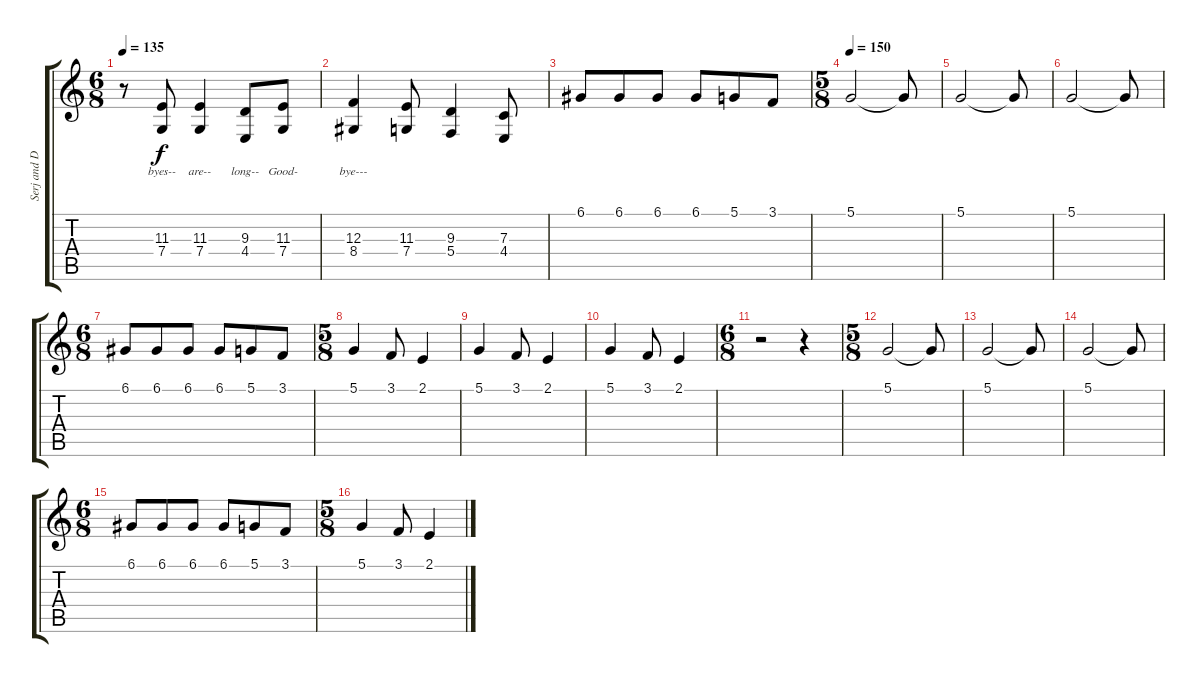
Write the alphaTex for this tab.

\track ("Serj and Daron" "Serj and D") {instrument synthvoice}
\staff {score tabs}
\tuning (D4 A3 F3 C3 G2 C2) {hide}
\ts (6 8)
\tempo 135
\clef g2
\ks c
r.8{dy f} (11.3 7.4).8{lyrics (0 "byes--") lyrics (1 "") lyrics (2 "") lyrics (3 "") lyrics (4 "")} (11.3 7.4).4{lyrics (0 "are--") lyrics (1 "") lyrics (2 "") lyrics (3 "") lyrics (4 "")} (9.3 4.4).8{lyrics (0 "long--") lyrics (1 "") lyrics (2 "") lyrics (3 "") lyrics (4 "")} (11.3 7.4).8{lyrics (0 "Good-") lyrics (1 "") lyrics (2 "") lyrics (3 "") lyrics (4 "")} |
(12.3 8.4).4{lyrics (0 "bye---") lyrics (1 "") lyrics (2 "") lyrics (3 "") lyrics (4 "")} (11.3 7.4).8 (9.3 5.4).4 (7.3 4.4).8 |
6.1.8 6.1.8 6.1.8 6.1.8 5.1.8 3.1.8 |
\ts (5 8)
\tempo 150
5.1.2 5.1{t}.8 |
5.1.2 5.1{t}.8 |
5.1.2 5.1{t}.8 |
\ts (6 8)
6.1.8 6.1.8 6.1.8 6.1.8 5.1.8 3.1.8 |
\ts (5 8)
5.1.4 3.1.8 2.1.4 |
5.1.4 3.1.8 2.1.4 |
5.1.4 3.1.8 2.1.4 |
\ts (6 8)
r.2 r.4 |
\ts (5 8)
5.1.2 5.1{t}.8 |
5.1.2 5.1{t}.8 |
5.1.2 5.1{t}.8 |
\ts (6 8)
6.1.8 6.1.8 6.1.8 6.1.8 5.1.8 3.1.8 |
\ts (5 8)
5.1.4 3.1.8 2.1.4
